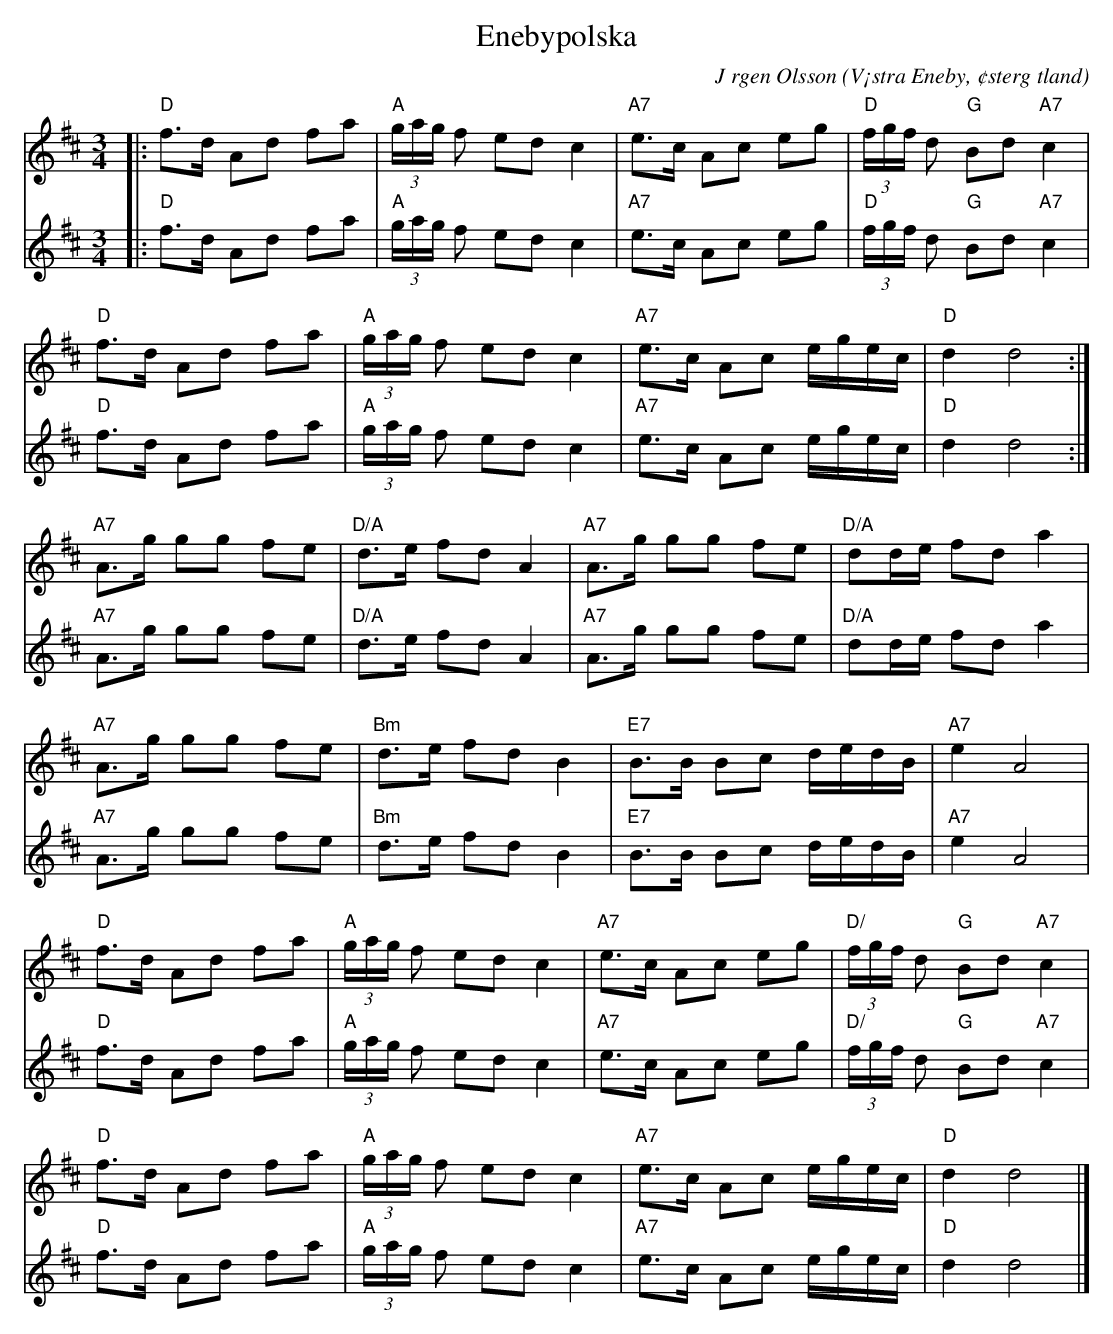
X:1
T:Enebypolska
C:J rgen Olsson
O:V¡stra Eneby, ¢sterg tland
M:3/4
L:1/8
K:D
V:1
|:"D"f>d Ad fa|"A"(3g/a/g/ f ed c2|"A7"e>c Ac eg|"D"(3f/g/f/ d "G"Bd "A7"c2|
"D"f>d Ad fa|"A"(3g/a/g/ f ed c2|"A7"e>c Ac e/g/e/c/|"D"d2 d4:|
"A7"A>g gg fe|"D/A"d>e fd A2|"A7"A>g gg fe|"D/A" dd/e/ fd a2|
"A7"A>g gg fe|"Bm"d>e fd B2|"E7"B>B Bc d/e/d/B/|"A7" e2 A4|
"D"f>d Ad fa|"A"(3g/a/g/ f ed c2|"A7"e>c Ac eg|"D/"(3f/g/f/ d "G"Bd "A7"c2|
"D"f>d Ad fa|"A"(3g/a/g/ f ed c2|"A7"e>c Ac e/g/e/c/|"D"d2 d4 |]
V:2
|:"D"f>d Ad fa|"A"(3g/a/g/ f ed c2|"A7"e>c Ac eg|"D"(3f/g/f/ d "G"Bd "A7"c2|
"D"f>d Ad fa|"A"(3g/a/g/ f ed c2|"A7"e>c Ac e/g/e/c/|"D"d2 d4:|
"A7"A>g gg fe|"D/A"d>e fd A2|"A7"A>g gg fe|"D/A" dd/e/ fd a2|
"A7"A>g gg fe|"Bm"d>e fd B2|"E7"B>B Bc d/e/d/B/|"A7" e2 A4|
"D"f>d Ad fa|"A"(3g/a/g/ f ed c2|"A7"e>c Ac eg|"D/"(3f/g/f/ d "G"Bd "A7"c2|
"D"f>d Ad fa|"A"(3g/a/g/ f ed c2|"A7"e>c Ac e/g/e/c/|"D"d2 d4 |]
